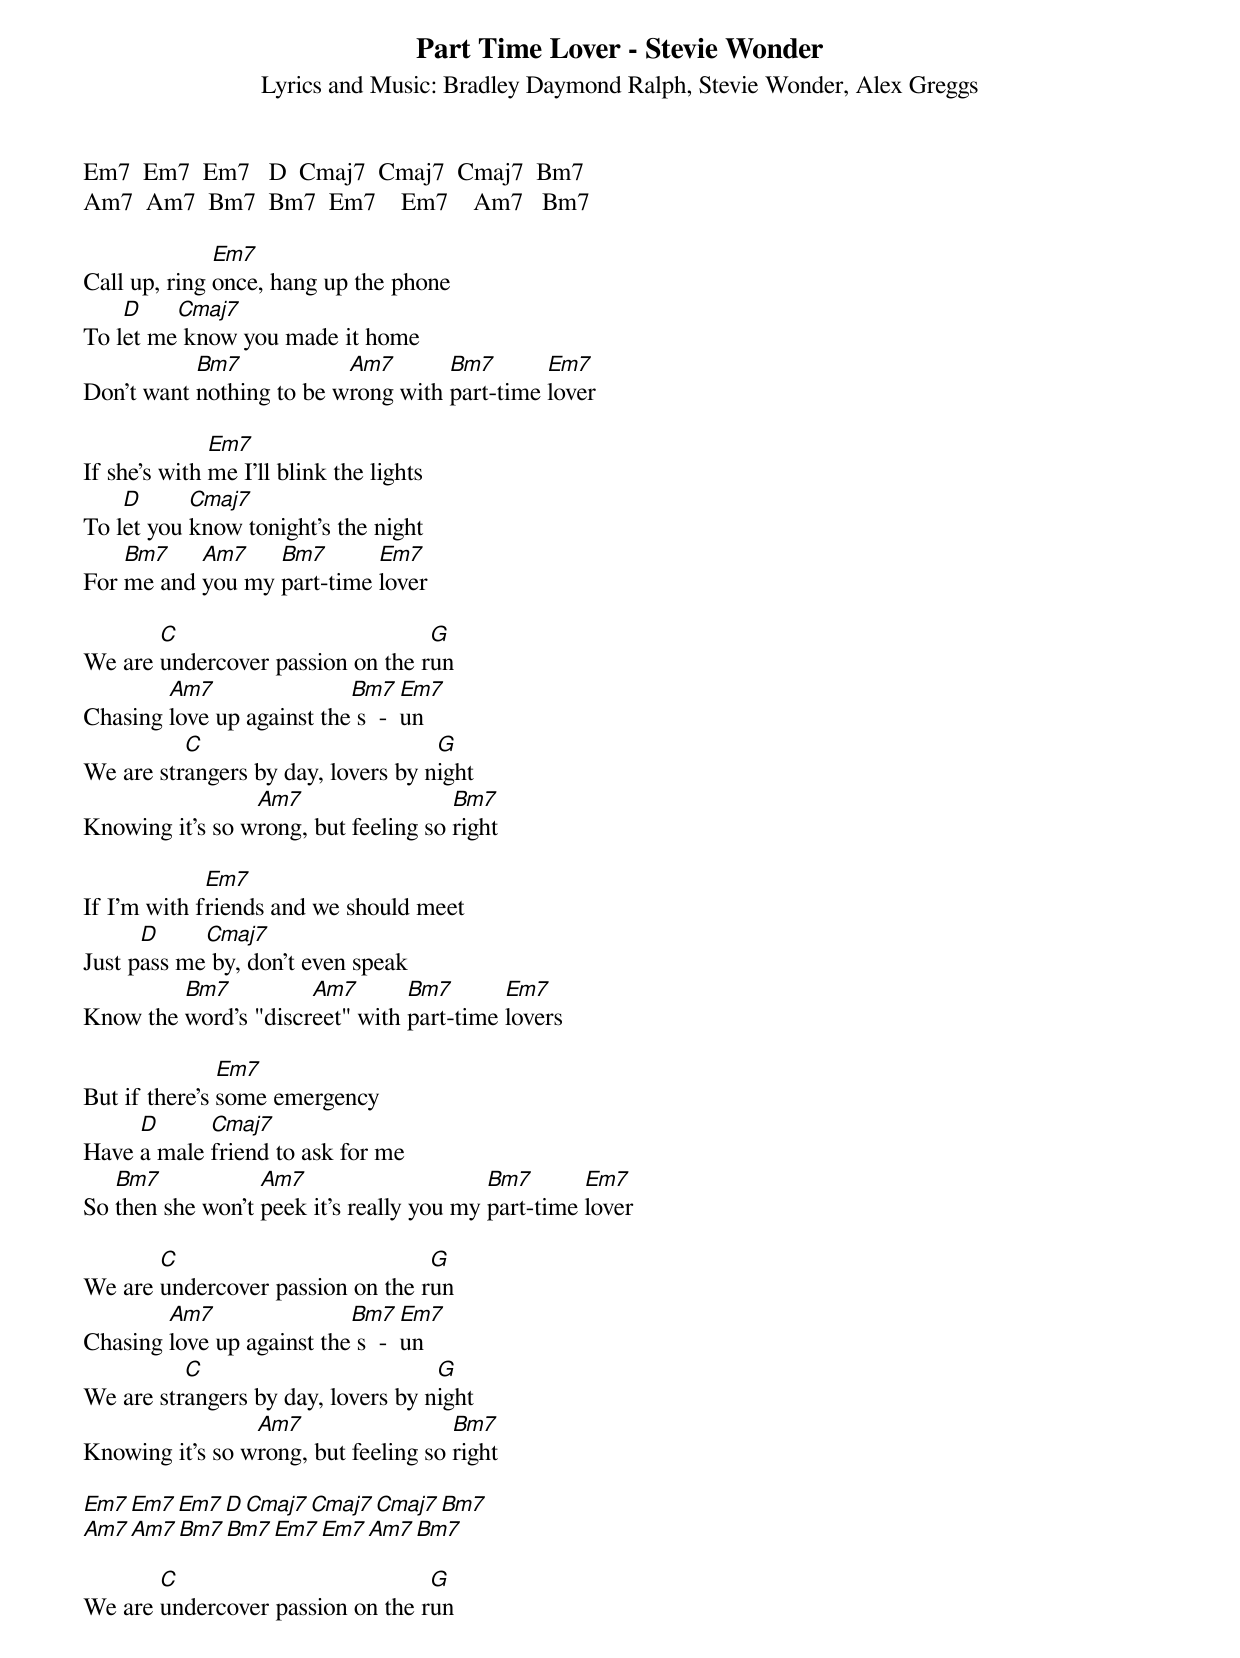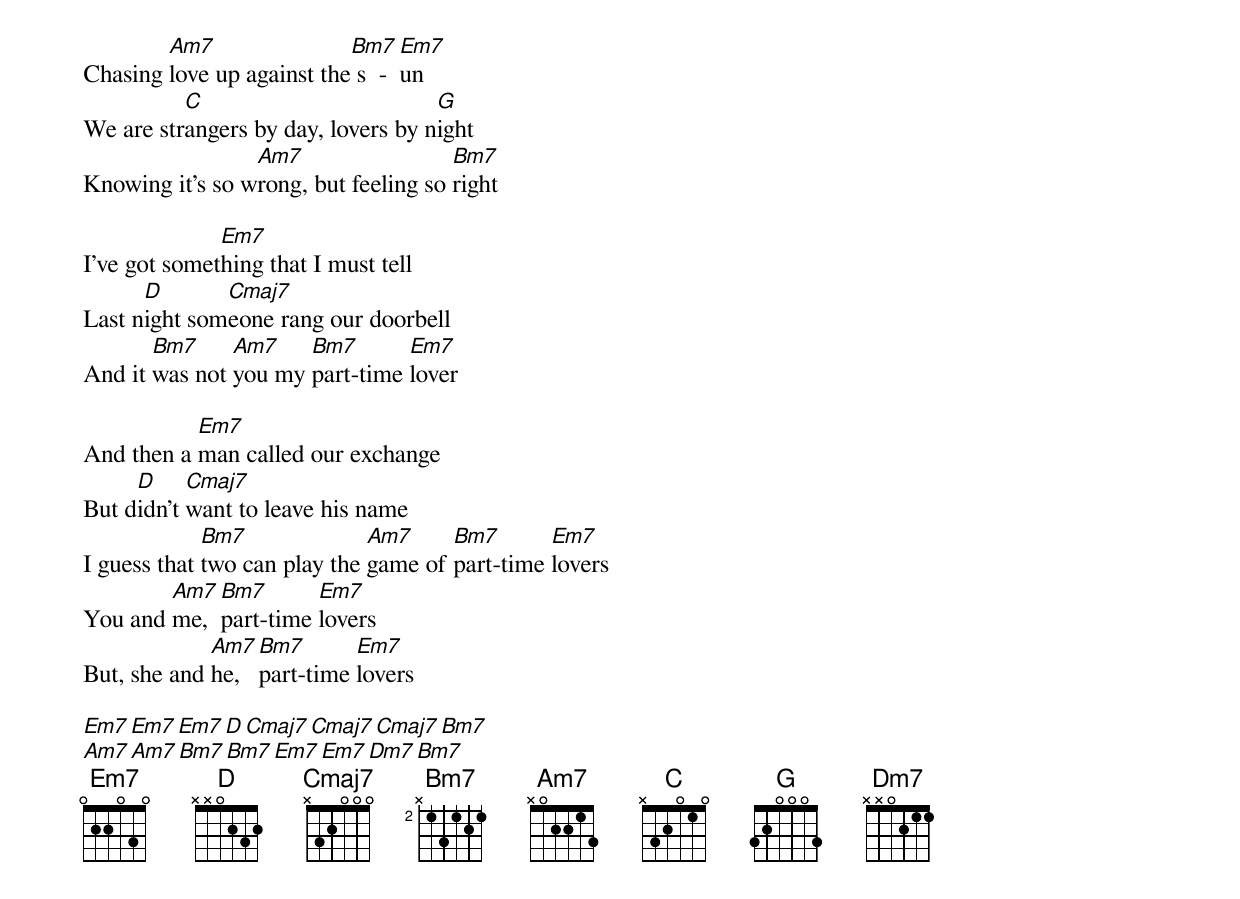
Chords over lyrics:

Part Time Lover - Stevie Wonder
Lyrics and Music: Bradley Daymond Ralph, Stevie Wonder, Alex Greggs

{Repeat x2}
Em7  Em7  Em7   D  Cmaj7  Cmaj7  Cmaj7  Bm7
Am7  Am7  Bm7  Bm7  Em7    Em7    Am7   Bm7

              Em7
Call up, ring once, hang up the phone
    D    Cmaj7
To let me know you made it home
           Bm7            Am7       Bm7       Em7
Don't want nothing to be wrong with part-time lover

              Em7
If she's with me I'll blink the lights
    D      Cmaj7
To let you know tonight's the night
    Bm7    Am7    Bm7       Em7
For me and you my part-time lover

       C                          G
We are undercover passion on the run
        Am7                Bm7    Em7
Chasing love up against the s  -  un
          C                         G
We are strangers by day, lovers by night
                 Am7                  Bm7
Knowing it's so wrong, but feeling so right

             Em7
If I'm with friends and we should meet
      D     Cmaj7
Just pass me by, don't even speak
         Bm7          Am7       Bm7       Em7
Know the word's "discreet" with part-time lovers

               Em7
But if there's some emergency
     D      Cmaj7
Have a male friend to ask for me
   Bm7            Am7                     Bm7       Em7
So then she won't peek it's really you my part-time lover

       C                          G
We are undercover passion on the run
        Am7                Bm7    Em7
Chasing love up against the s  -  un
          C                         G
We are strangers by day, lovers by night
                 Am7                  Bm7
Knowing it's so wrong, but feeling so right

{Repeat x2}
Em7  Em7  Em7   D  Cmaj7  Cmaj7  Cmaj7  Bm7
Am7  Am7  Bm7  Bm7  Em7    Em7    Am7   Bm7

       C                          G
We are undercover passion on the run
        Am7                Bm7    Em7
Chasing love up against the s  -  un
          C                         G
We are strangers by day, lovers by night
                 Am7                  Bm7
Knowing it's so wrong, but feeling so right

              Em7
I've got something that I must tell
      D       Cmaj7
Last night someone rang our doorbell
       Bm7     Am7    Bm7       Em7
And it was not you my part-time lover

           Em7
And then a man called our exchange
     D     Cmaj7
But didn't want to leave his name
             Bm7              Am7     Bm7       Em7
I guess that two can play the game of part-time lovers
        Am7  Bm7       Em7
You and me,  part-time lovers
             Am7  Bm7       Em7
But, she and he,  part-time lovers  []

{Repeat x4 and Fade Out}
Em7  Em7  Em7   D  Cmaj7  Cmaj7  Cmaj7  Bm7
Am7  Am7  Bm7  Bm7  Em7    Em7    Dm7   Bm7
